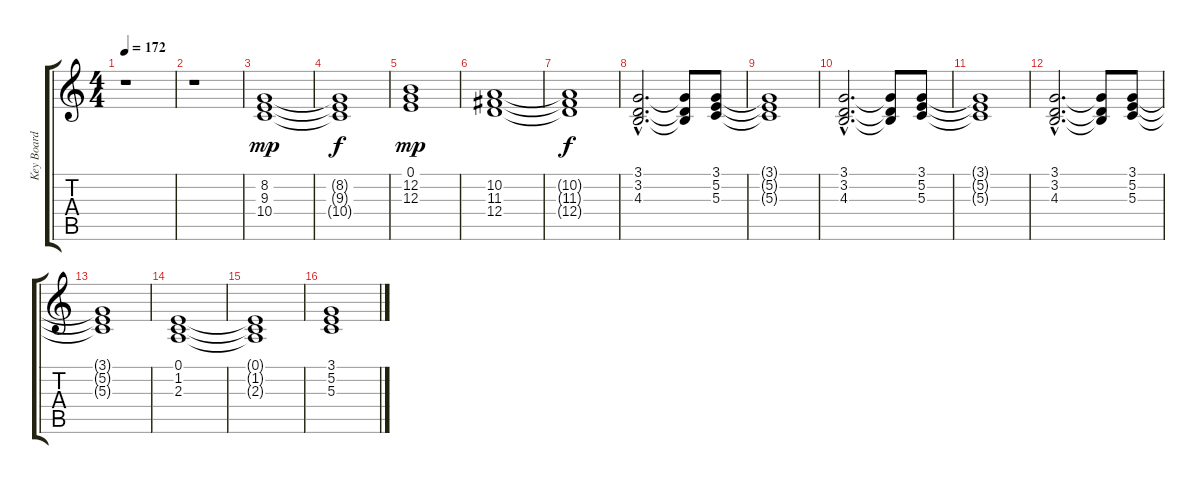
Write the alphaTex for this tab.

\track ("Key Board 1" "Key Board ") {instrument tremolostrings}
\staff {score tabs}
\tuning (E4 B3 G3 D3 A2 E2) {hide}
\ts (4 4)
\tempo 172
\clef g2
\ks c
r.1{dy mp instrument tremolostrings} |
r.1 |
(8.2 9.3 10.4).1 |
(8.2{t} 9.3{t} 10.4{t}).1{dy f} |
(0.1 12.2 12.3).1{dy mp} |
(10.2 11.3 12.4).1 |
(10.2{t} 11.3{t} 12.4{t}).1{dy f} |
(3.1{hac} 3.2{hac} 4.3{hac}).2{d instrument drawbarorgan} (3.1{t} 3.2{t} 4.3{t}).8 (3.1 5.2 5.3).8 |
(3.1{t} 5.2{t} 5.3{t}).1 |
(3.1{hac} 3.2{hac} 4.3{hac}).2{d} (3.1{t} 3.2{t} 4.3{t}).8 (3.1 5.2 5.3).8 |
(3.1{t} 5.2{t} 5.3{t}).1 |
(3.1{hac} 3.2{hac} 4.3{hac}).2{d} (3.1{t} 3.2{t} 4.3{t}).8 (3.1 5.2 5.3).8 |
(3.1{t} 5.2{t} 5.3{t}).1 |
(0.1 1.2 2.3).1 |
(0.1{t} 1.2{t} 2.3{t}).1 |
(3.1 5.2 5.3).1
